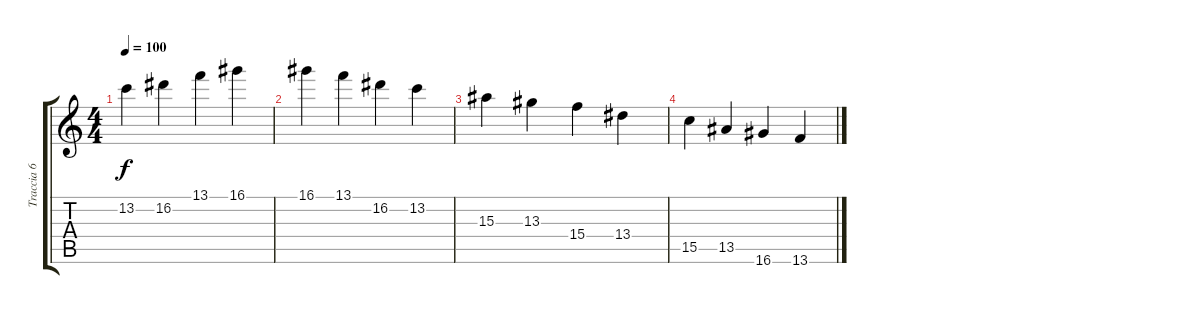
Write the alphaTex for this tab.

\track ("Traccia 6" "Traccia 6") {mute instrument acousticguitarsteel}
\staff {score tabs}
\tuning (E4 B3 G3 D3 A2 E2) {hide}
\ts (4 4)
\tempo 100
\clef g2
\ks c
13.2.4{dy f} 16.2.4 13.1.4 16.1.4 |
16.1.4 13.1.4 16.2.4 13.2.4 |
15.3.4 13.3.4 15.4.4 13.4.4 |
15.5.4 13.5.4 16.6.4 13.6.4
